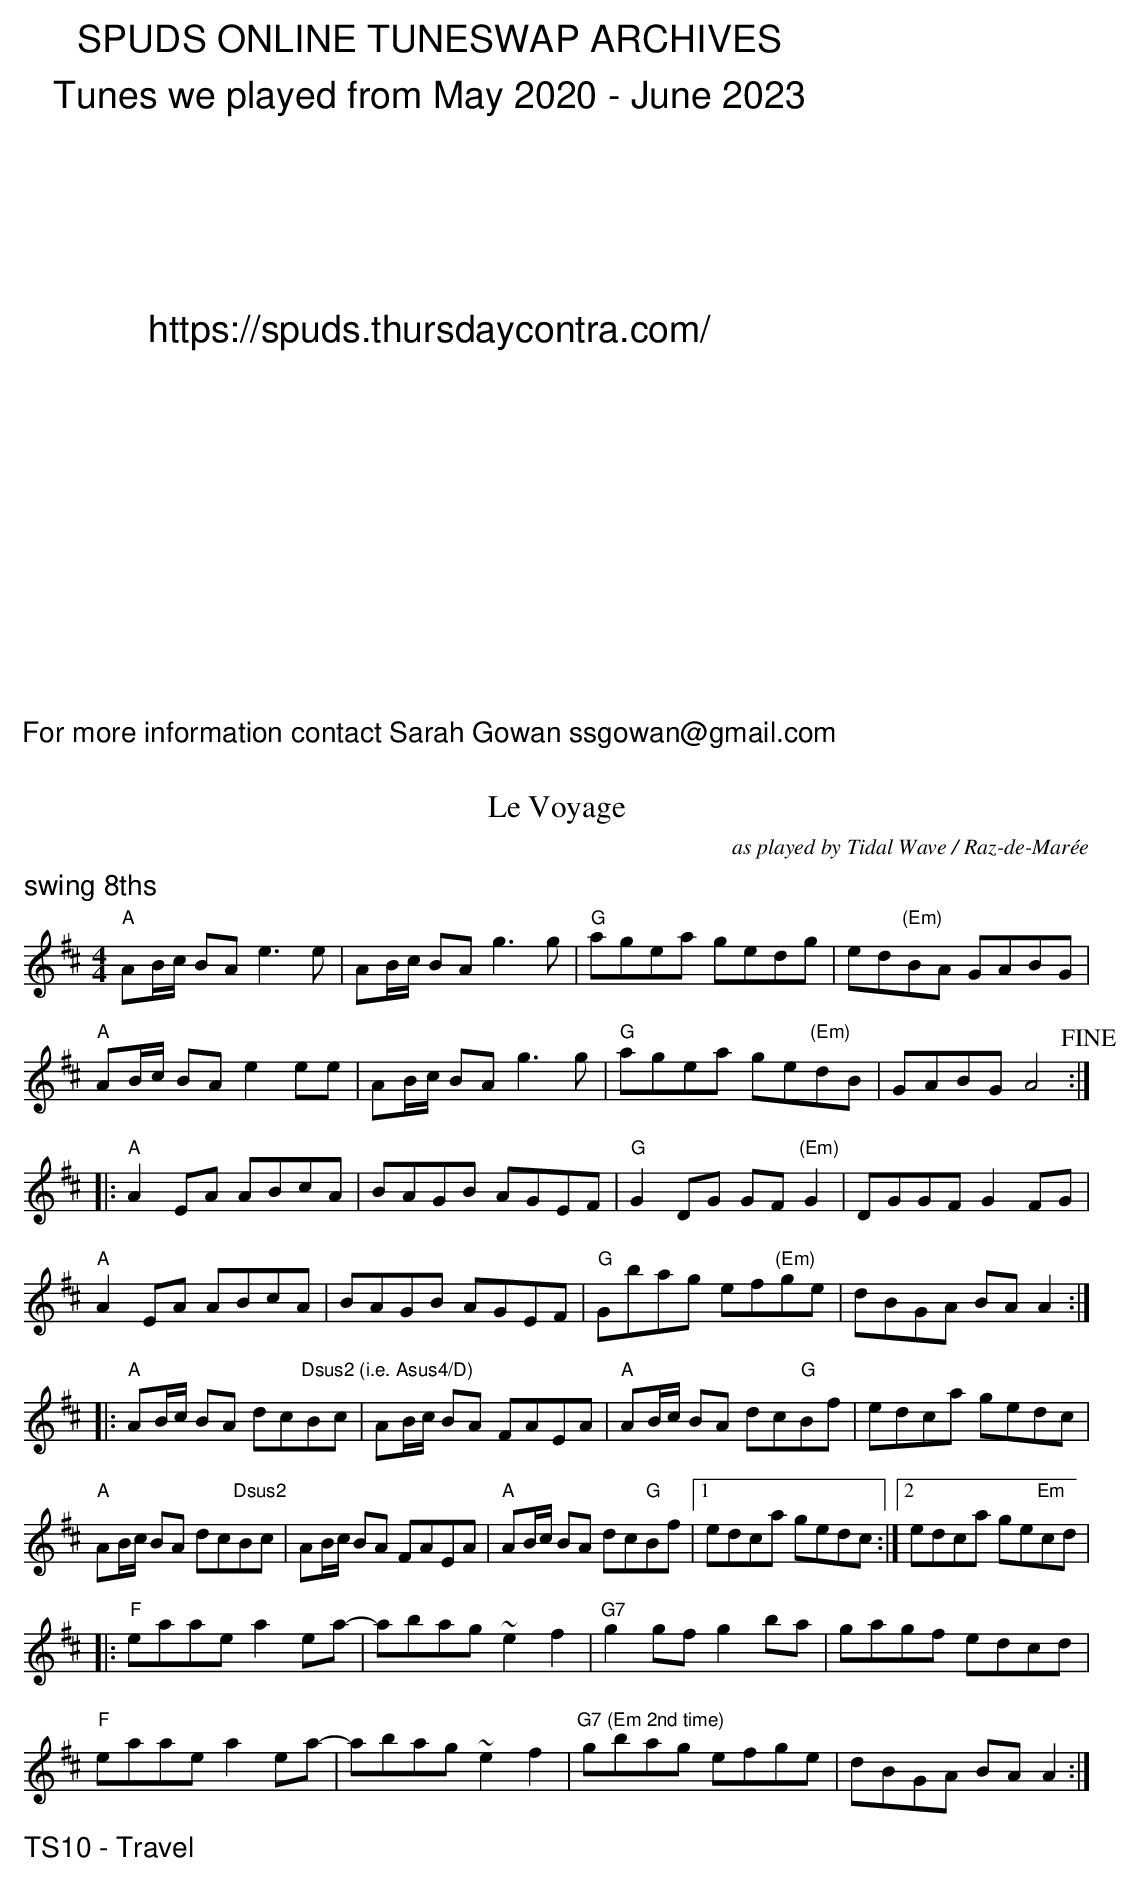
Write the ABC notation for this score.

X:1
T:Voyage, Le
C:as played by Tidal Wave / Raz-de-Mar\'ee
M:4/4
L:1/8
K:Amix
%%text swing 8ths
"A"AB/c/ BA e3 e|AB/c/ BA g3 g|"G"agea gedg|ed"(Em)"BA GABG|
"A"AB/c/ BA e2 ee|AB/c/ BA g3 g|"G"agea ge"(Em)"dB|GABG A4!fine!:|
|:"A"A2 EA ABcA|BAGB AGEF|"G"G2 DG GF "(Em)"G2 |DGGF G2 FG|
"A"A2 EA ABcA|BAGB AGEF|"G"Gbag ef"(Em)"ge|dBGA BA A2:|
|:"A"AB/c/ BA dc"Dsus2 (i.e. Asus4/D)"Bc|AB/c/ BA FAEA|"A"AB/c/ BA dc"G"Bf|edca gedc|
"A"AB/c/ BA dc"Dsus2"Bc|AB/c/ BA FAEA|"A"AB/c/ BA dc"G"Bf|[1edca gedc:|[2edca ge"Em"cd|
|:"F"eaae a2 ea-|abag ~e2f2|"G7"g2gf g2ba|gagf edcd|
"F"eaae a2 ea-|abag ~e2f2|"G7 (Em 2nd time)"gbag efge|dBGA BA A2:|
